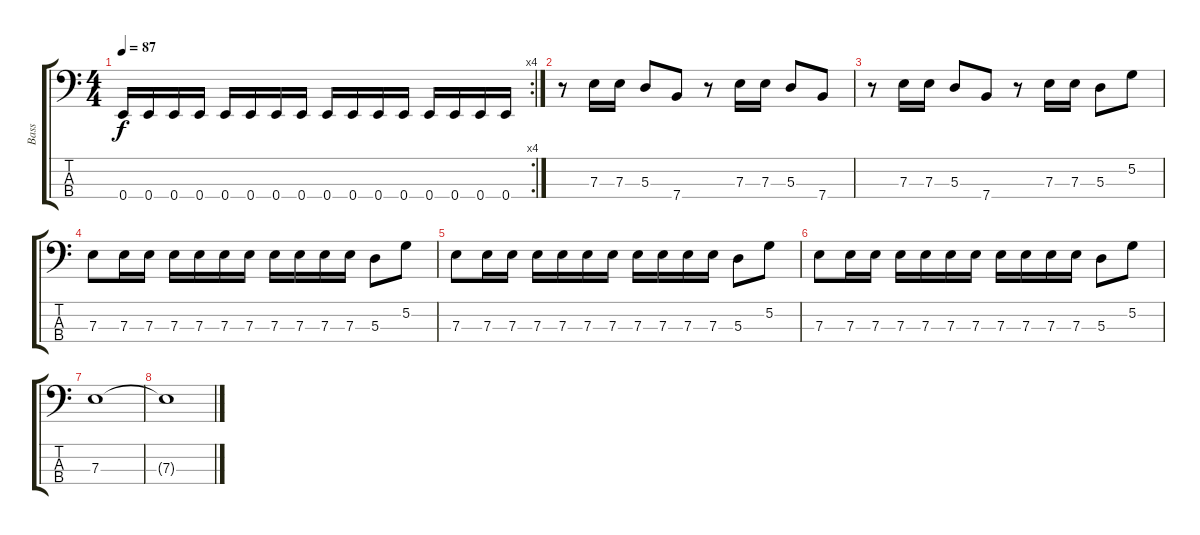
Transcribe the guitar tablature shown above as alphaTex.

\track ("Bass" "Bass") {instrument electricbassfinger}
\staff {score tabs}
\tuning (G2 D2 A1 E1) {hide}
\rc 4
\ts (4 4)
\tempo 87
\clef f4
\ks c
0.4.16{dy f} 0.4.16 0.4.16 0.4.16 0.4.16 0.4.16 0.4.16 0.4.16 0.4.16 0.4.16 0.4.16 0.4.16 0.4.16 0.4.16 0.4.16 0.4.16 |
r.8 7.3.16 7.3.16 5.3.8 7.4.8 r.8 7.3.16 7.3.16 5.3.8 7.4.8 |
r.8 7.3.16 7.3.16 5.3.8 7.4.8 r.8 7.3.16 7.3.16 5.3.8 5.2.8 |
7.3.8 7.3.16 7.3.16 7.3.16 7.3.16 7.3.16 7.3.16 7.3.16 7.3.16 7.3.16 7.3.16 5.3.8 5.2.8 |
7.3.8 7.3.16 7.3.16 7.3.16 7.3.16 7.3.16 7.3.16 7.3.16 7.3.16 7.3.16 7.3.16 5.3.8 5.2.8 |
7.3.8 7.3.16 7.3.16 7.3.16 7.3.16 7.3.16 7.3.16 7.3.16 7.3.16 7.3.16 7.3.16 5.3.8 5.2.8 |
7.3.1 |
7.3{t}.1
